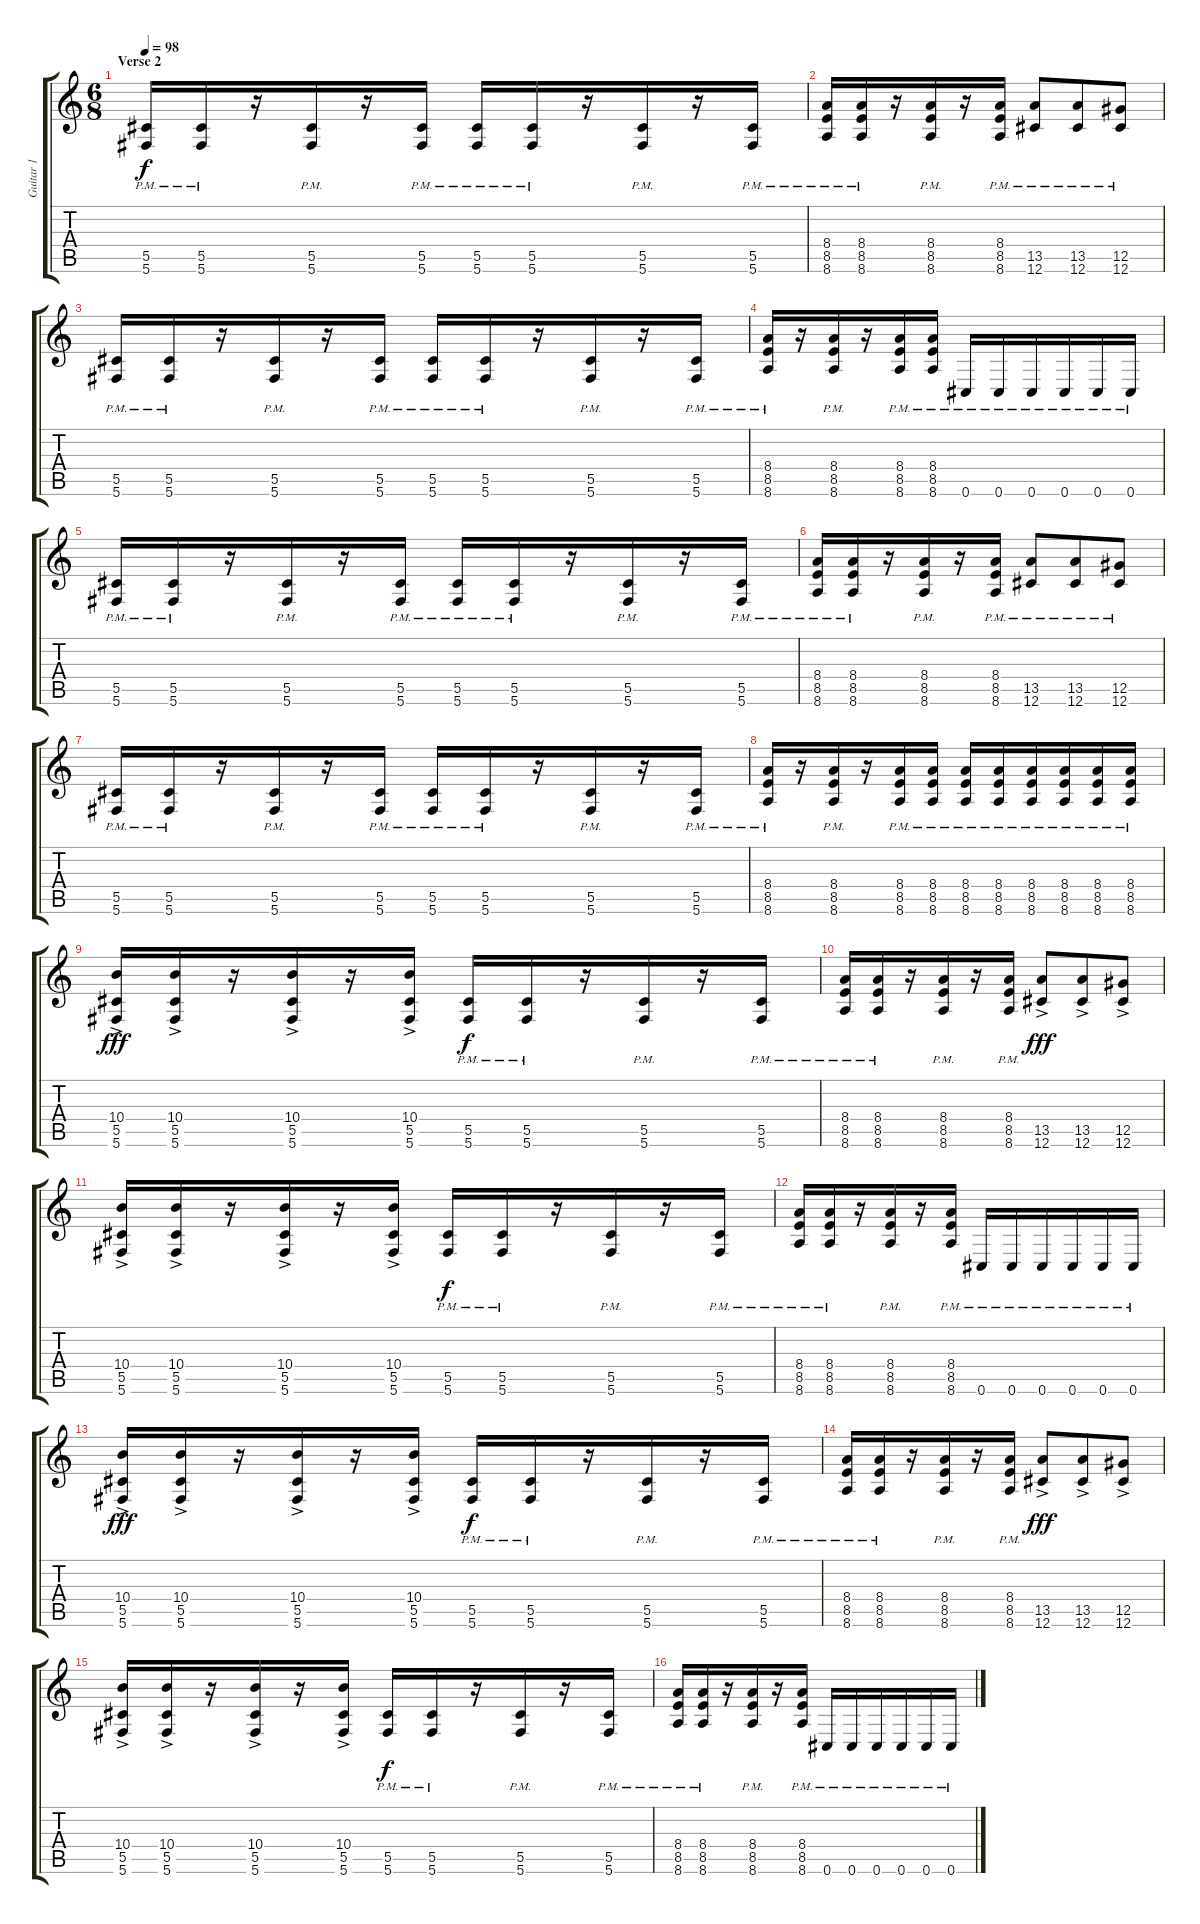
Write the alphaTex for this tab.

\track ("Guitar 1" "Guitar 1") {instrument distortionguitar}
\staff {score tabs}
\tuning (Eb4 Bb3 Gb3 Db3 Ab2 Db2) {hide}
\ts (6 8)
\section ("" "Verse 2")
\tempo 98
\clef g2
\ks c
(5.5{pm} 5.6{pm}).16{dy f} (5.5{pm} 5.6{pm}).16 r.16 (5.5{pm} 5.6{pm}).16 r.16 (5.5{pm} 5.6{pm}).16 (5.5{pm} 5.6{pm}).16 (5.5{pm} 5.6{pm}).16 r.16 (5.5{pm} 5.6{pm}).16 r.16 (5.5{pm} 5.6{pm}).16 |
(8.4{pm} 8.5{pm} 8.6{pm}).16 (8.4{pm} 8.5{pm} 8.6{pm}).16 r.16 (8.4{pm} 8.5{pm} 8.6{pm}).16 r.16 (8.4{pm} 8.5{pm} 8.6{pm}).16 (13.5{pm} 12.6{pm}).8 (13.5{pm} 12.6{pm}).8 (12.5{pm} 12.6{pm}).8 |
(5.5{pm} 5.6{pm}).16 (5.5{pm} 5.6{pm}).16 r.16 (5.5{pm} 5.6{pm}).16 r.16 (5.5{pm} 5.6{pm}).16 (5.5{pm} 5.6{pm}).16 (5.5{pm} 5.6{pm}).16 r.16 (5.5{pm} 5.6{pm}).16 r.16 (5.5{pm} 5.6{pm}).16 |
(8.4{pm} 8.5{pm} 8.6{pm}).16 r.16 (8.4{pm} 8.5{pm} 8.6{pm}).16 r.16 (8.4{pm} 8.5{pm} 8.6{pm}).16 (8.4{pm} 8.5{pm} 8.6{pm}).16 0.6{pm}.16 0.6{pm}.16 0.6{pm}.16 0.6{pm}.16 0.6{pm}.16 0.6{pm}.16 |
(5.5{pm} 5.6{pm}).16 (5.5{pm} 5.6{pm}).16 r.16 (5.5{pm} 5.6{pm}).16 r.16 (5.5{pm} 5.6{pm}).16 (5.5{pm} 5.6{pm}).16 (5.5{pm} 5.6{pm}).16 r.16 (5.5{pm} 5.6{pm}).16 r.16 (5.5{pm} 5.6{pm}).16 |
(8.4{pm} 8.5{pm} 8.6{pm}).16 (8.4{pm} 8.5{pm} 8.6{pm}).16 r.16 (8.4{pm} 8.5{pm} 8.6{pm}).16 r.16 (8.4{pm} 8.5{pm} 8.6{pm}).16 (13.5{pm} 12.6{pm}).8 (13.5{pm} 12.6{pm}).8 (12.5{pm} 12.6{pm}).8 |
(5.5{pm} 5.6{pm}).16 (5.5{pm} 5.6{pm}).16 r.16 (5.5{pm} 5.6{pm}).16 r.16 (5.5{pm} 5.6{pm}).16 (5.5{pm} 5.6{pm}).16 (5.5{pm} 5.6{pm}).16 r.16 (5.5{pm} 5.6{pm}).16 r.16 (5.5{pm} 5.6{pm}).16 |
(8.4{pm} 8.5{pm} 8.6{pm}).16 r.16 (8.4{pm} 8.5{pm} 8.6{pm}).16 r.16 (8.4{pm} 8.5{pm} 8.6{pm}).16 (8.4{pm} 8.5{pm} 8.6{pm}).16 (8.4{pm} 8.5{pm} 8.6{pm}).16 (8.4{pm} 8.5{pm} 8.6{pm}).16 (8.4{pm} 8.5{pm} 8.6{pm}).16 (8.4{pm} 8.5{pm} 8.6{pm}).16 (8.4{pm} 8.5{pm} 8.6{pm}).16 (8.4{pm} 8.5{pm} 8.6{pm}).16 |
(10.4{ac} 5.5{ac} 5.6{ac}).16{dy fff} (10.4{ac} 5.5{ac} 5.6{ac}).16 r.16 (10.4{ac} 5.5{ac} 5.6{ac}).16 r.16 (10.4{ac} 5.5{ac} 5.6{ac}).16 (5.5{pm} 5.6{pm}).16{dy f} (5.5{pm} 5.6{pm}).16 r.16 (5.5{pm} 5.6{pm}).16 r.16 (5.5{pm} 5.6{pm}).16 |
(8.4{pm} 8.5{pm} 8.6{pm}).16 (8.4{pm} 8.5{pm} 8.6{pm}).16 r.16 (8.4{pm} 8.5{pm} 8.6{pm}).16 r.16 (8.4{pm} 8.5{pm} 8.6{pm}).16 (13.5{ac} 12.6{ac}).8{dy fff} (13.5{ac} 12.6{ac}).8 (12.5{ac} 12.6{ac}).8 |
(10.4{ac} 5.5{ac} 5.6{ac}).16 (10.4{ac} 5.5{ac} 5.6{ac}).16 r.16 (10.4{ac} 5.5{ac} 5.6{ac}).16 r.16 (10.4{ac} 5.5{ac} 5.6{ac}).16 (5.5{pm} 5.6{pm}).16{dy f} (5.5{pm} 5.6{pm}).16 r.16 (5.5{pm} 5.6{pm}).16 r.16 (5.5{pm} 5.6{pm}).16 |
(8.4{pm} 8.5{pm} 8.6{pm}).16 (8.4{pm} 8.5{pm} 8.6{pm}).16 r.16 (8.4{pm} 8.5{pm} 8.6{pm}).16 r.16 (8.4{pm} 8.5{pm} 8.6{pm}).16 0.6{pm}.16 0.6{pm}.16 0.6{pm}.16 0.6{pm}.16 0.6{pm}.16 0.6{pm}.16 |
(10.4{ac} 5.5{ac} 5.6{ac}).16{dy fff} (10.4{ac} 5.5{ac} 5.6{ac}).16 r.16 (10.4{ac} 5.5{ac} 5.6{ac}).16 r.16 (10.4{ac} 5.5{ac} 5.6{ac}).16 (5.5{pm} 5.6{pm}).16{dy f} (5.5{pm} 5.6{pm}).16 r.16 (5.5{pm} 5.6{pm}).16 r.16 (5.5{pm} 5.6{pm}).16 |
(8.4{pm} 8.5{pm} 8.6{pm}).16 (8.4{pm} 8.5{pm} 8.6{pm}).16 r.16 (8.4{pm} 8.5{pm} 8.6{pm}).16 r.16 (8.4{pm} 8.5{pm} 8.6{pm}).16 (13.5{ac} 12.6{ac}).8{dy fff} (13.5{ac} 12.6{ac}).8 (12.5{ac} 12.6{ac}).8 |
(10.4{ac} 5.5{ac} 5.6{ac}).16 (10.4{ac} 5.5{ac} 5.6{ac}).16 r.16 (10.4{ac} 5.5{ac} 5.6{ac}).16 r.16 (10.4{ac} 5.5{ac} 5.6{ac}).16 (5.5{pm} 5.6{pm}).16{dy f} (5.5{pm} 5.6{pm}).16 r.16 (5.5{pm} 5.6{pm}).16 r.16 (5.5{pm} 5.6{pm}).16 |
(8.4{pm} 8.5{pm} 8.6{pm}).16 (8.4{pm} 8.5{pm} 8.6{pm}).16 r.16 (8.4{pm} 8.5{pm} 8.6{pm}).16 r.16 (8.4{pm} 8.5{pm} 8.6{pm}).16 0.6{pm}.16 0.6{pm}.16 0.6{pm}.16 0.6{pm}.16 0.6{pm}.16 0.6{pm}.16
